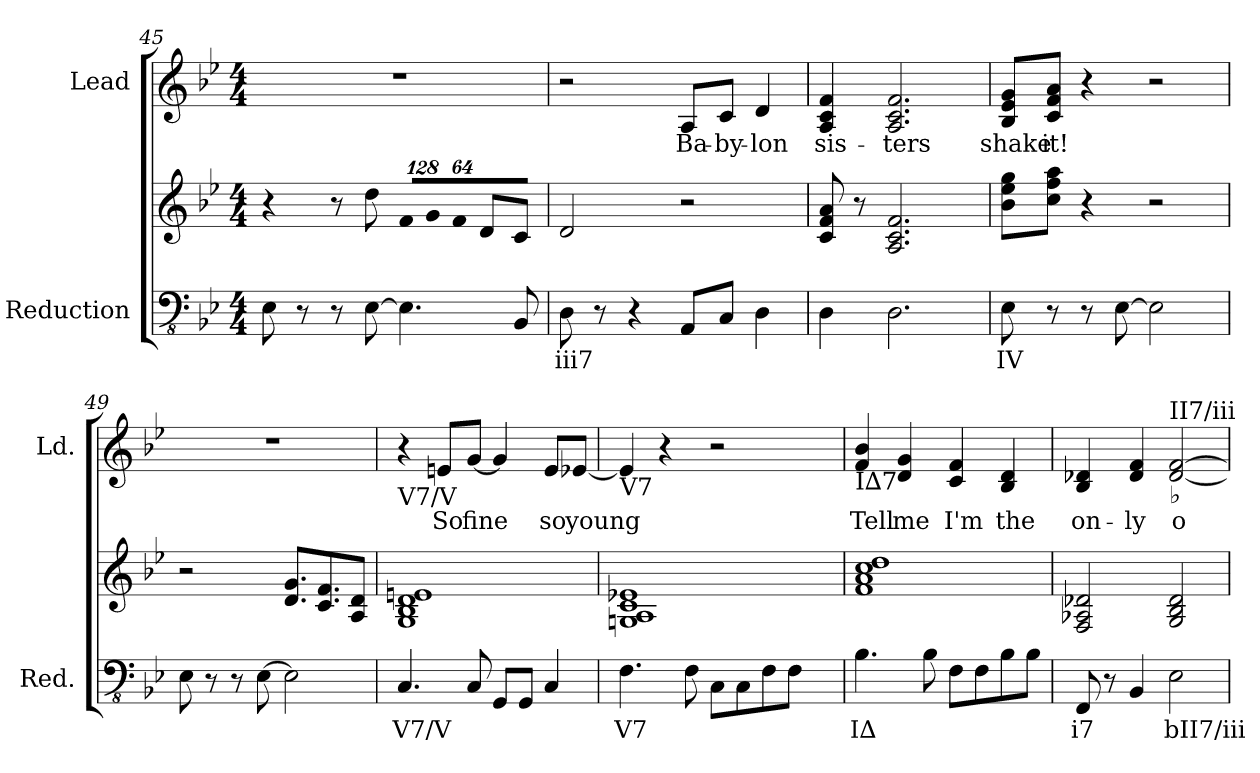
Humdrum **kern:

**kern	**text	**kern	**kern	**text
*part2	*part2	*part2	*part1	*part1
*staff3	*staff3	*staff2	*staff1	*staff1
*I"Reduction	*	*	*I"Lead	*
*I'Red.	*	*	*I'Ld.	*
*clefFv4	*	*clefG2	*clefG2	*
*k[b-e-]	*	*k[b-e-]	*k[b-e-]	*
*B-:	*	*B-:	*B-:	*
*M4/4	*	*M4/4	*M4/4	*
=45	=45	=45	=45	=45
8EE-i\	.	4r	1r	.
8r	.	.	.	.
8r	.	8r	.	.
[>8EE-i\	.	8ddi\	.	.
*	*	*Xbrackettup	*	*
!	!	!LO:N:vis=8	!	!
4.EE-i\]	.	1024%85fi/L	.	.
!	!	!LO:N:vis=8	!	!
.	.	1024%85gi/	.	.
!	!	!LO:N:vis=8	!	!
.	.	512%43fi/J	.	.
.	.	8di/L	.	.
8BBB-i/	.	8ci/J	.	.
!!LO:LB:g=z
=46	=46	=46	=46	=46
!	!LO:LY:b:color=#000000	!	!	!
8DDi\	iii7	2di/	2r	.
8r	.	.	.	.
4r	.	.	.	.
!	!	!	!	!LO:LY:b:color=#000000
8AAAi/L	.	2r	8Ai/L	Ba-
!	!	!	!	!LO:LY:b:color=#000000
8CCi/J	.	.	8ci/J	-by-
!	!	!	!	!LO:LY:b:color=#000000
4DDi\	.	.	4di/	-lon
=47	=47	=47	=47	=47
!	!	!	!	!LO:LY:b:color=#000000
4DDi\	.	8ci/ 8fi 8ai	4Ai/ 4ci 4fi	sis-
.	.	8r	.	.
!	!	!	!	!LO:LY:b:color=#000000
2.DDi\	.	2.Ai/ 2.ci 2.fi	2.Ai/ 2.ci 2.fi	-ters
=48	=48	=48	=48	=48
!	!LO:LY:b:color=#000000	!	!	!
!	!	!	!	!LO:LY:b:color=#000000
8EE-i\	IV	8b-i\ 8ee-i 8ggiL	8B-i/ 8e-i 8giL	shake
!	!LO:LY:b:color=#000000	!	!	!
!	!	!	!	!LO:LY:b:color=#000000
8r	V7	8cci\ 8ffi 8aaiJ	8ci/ 8fi 8aiJ	it!
8r	.	4r	4r	.
[>8EE-i\	.	.	.	.
2EE-i\]	.	2r	2r	.
=49	=49	=49	=49	=49
8EE-i\	.	2r	1r	.
8r	.	.	.	.
8r	.	.	.	.
[>8EE-i\	.	.	.	.
2EE-i\]	.	8.di/ 8.giL	.	.
.	.	8.ci/ 8.fi	.	.
.	.	8Ai/ 8diJ	.	.
!!LO:PB:g=z
=50	=50	=50	=50	=50
!	!	!	!LO:TX:b:t=V7/V	!
!	!LO:LY:b:color=#000000	!	!	!
4.CCi/	V7/V	1Gi 1B-i 1di 1eni	4r	.
!	!	!	!	!LO:LY:b:color=#000000
.	.	.	8eni/L	So
!	!	!	!	!LO:LY:b:color=#000000
8CCi/	.	.	[<8gi/J	fine
8GGGi/L	.	.	4gi/]	.
8GGGi/J	.	.	.	.
!	!	!	!	!LO:LY:b:color=#000000
4CCi/	.	.	8ei/L	so
!	!	!	!	!LO:LY:b:color=#000000
.	.	.	[<8e-Xi/J	young
=51	=51	=51	=51	=51
!	!	!	!LO:TX:b:t=V7	!
!	!LO:LY:b:color=#000000	!	!	!
4.FFi\	V7	1Gni 1Ai 1ci 1e-Xi	4e-i/]	.
.	.	.	4r	.
8FFi\	.	.	.	.
8CCi\L	.	.	2r	.
8CCi\	.	.	.	.
8FFi\	.	.	.	.
8FFi\J	.	.	.	.
=52	=52	=52	=52	=52
!	!LO:LY:b:color=#000000	!	!	!
!	!	!	!LO:TX:b:t=I∆7	!
!	!	!	!	!LO:LY:b:color=#000000
4.BB-i\	I∆	1fi 1ai 1cci 1ddi	4fi/ 4b-i	Tell
!	!	!	!	!LO:LY:b:color=#000000
.	.	.	4di/ 4gi	me
8BB-i\	.	.	.	.
!	!	!	!	!LO:LY:b:color=#000000
8FFi\L	.	.	4ci/ 4fi	I'm
8FFi\	.	.	.	.
!	!	!	!	!LO:LY:b:color=#000000
8BB-i\	.	.	4B-i/ 4di	the
8BB-i\J	.	.	.	.
=53	=53	=53	=53	=53
!	!LO:LY:b:color=#000000	!	!	!
!	!	!	!	!LO:LY:b:color=#000000
8FFFi/	i7	2Fi/ 2A-Xi 2d-Xi	4B-i/ 4d-Xi	on-
8r	.	.	.	.
!	!	!	!	!LO:LY:b:color=#000000
4BBB-i/	.	.	4d-i/ 4fi	-ly
!	!LO:LY:b:color=#000000	!	!	!
!	!	!	!LO:TX:b:t=♭	!
!	!	!	!LO:TX:t=II7/iii	!
!	!	!	!	!LO:LY:b:color=#000000
2EE-i\	bII7/iii	2Gi/ 2B-i 2d-i	[<2d-i/ [>2fi	o-
=	=	=	=	=
*-	*-	*-	*-	*-
